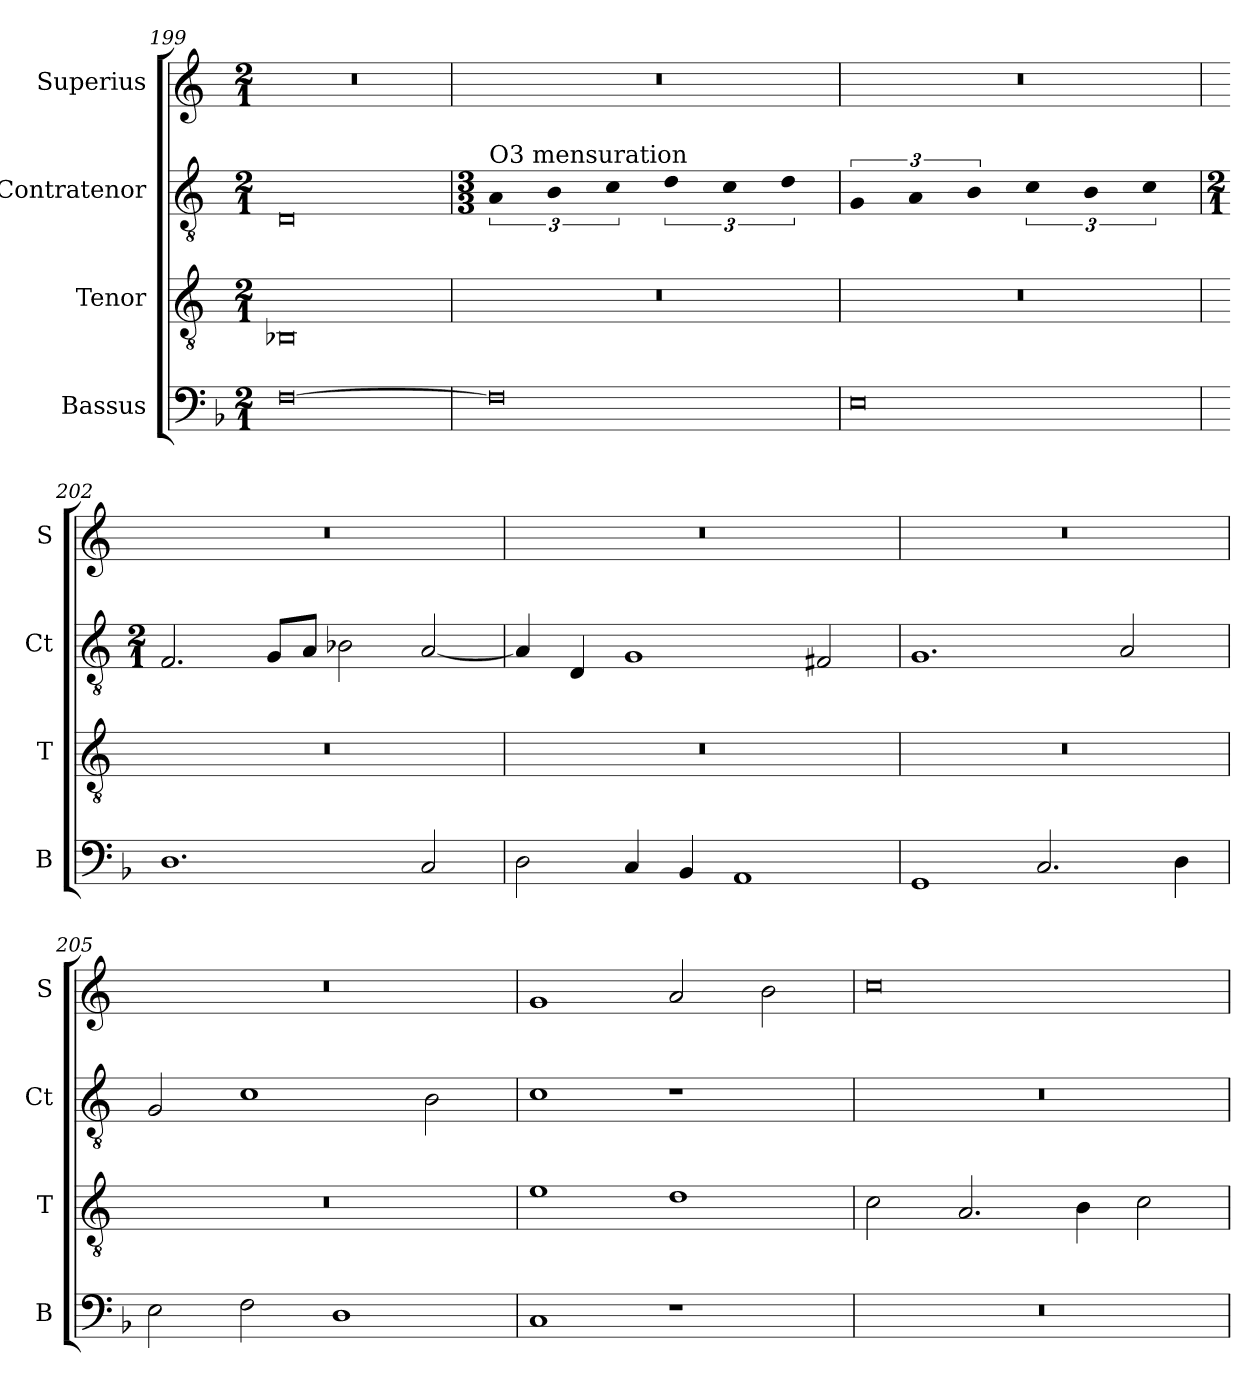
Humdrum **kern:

**kern	**kern	**kern	**kern
*part4	*part3	*part2	*part1
*staff4	*staff3	*staff2	*staff1
*I"Bassus	*I"Tenor	*I"Contratenor	*I"Superius
*I'B	*I'T	*I'Ct	*I'S
*clefF4	*clefGv2	*clefGv2	*clefG2
*k[b-]	*k[]	*k[]	*k[]
*M2/1	*M2/1	*M2/1	*M2/1
=199	=199	=199	=199
[0F	0BB-X	0D	0r
=200	=200	=200	=200
*	*	*M3/3	*
!	!	!LO:TX:a:t=O3 mensuration	!
!	!	!LO:N:vis=2	!
0F]	0r	3A	0r
!	!	!LO:N:vis=2	!
.	.	3B	.
!	!	!LO:N:vis=2	!
.	.	3c	.
!	!	!LO:N:vis=2	!
.	.	3d	.
!	!	!LO:N:vis=2	!
.	.	3c	.
!	!	!LO:N:vis=2	!
.	.	3d	.
=201	=201	=201	=201
!	!	!LO:N:vis=2	!
0E	0r	3G	0r
!	!	!LO:N:vis=2	!
.	.	3A	.
!	!	!LO:N:vis=2	!
.	.	3B	.
!	!	!LO:N:vis=2	!
.	.	3c	.
!	!	!LO:N:vis=2	!
.	.	3B	.
!	!	!LO:N:vis=2	!
.	.	3c	.
=202	=202	=202	=202
*	*	*M2/1	*
1.D	0r	2.F	0r
.	.	8GL	.
.	.	8AJ	.
.	.	2B-X	.
2C	.	[2A	.
=203	=203	=203	=203
2D	0r	4A]	0r
.	.	4D	.
4C	.	1G	.
4BB-	.	.	.
1AA	.	.	.
.	.	2F#X	.
=204	=204	=204	=204
1GG	0r	1.G	0r
2.C	.	.	.
.	.	2A	.
4D	.	.	.
=205	=205	=205	=205
2E	0r	2G	0r
2F	.	1c	.
1D	.	.	.
.	.	2B	.
=206	=206	=206	=206
1C	1e	1c	1g
1r	1d	1r	2a
.	.	.	2b
=207	=207	=207	=207
0r	2c	0r	0cc
.	2.A	.	.
.	4B	.	.
.	2c	.	.
=	=	=	=
*-	*-	*-	*-
